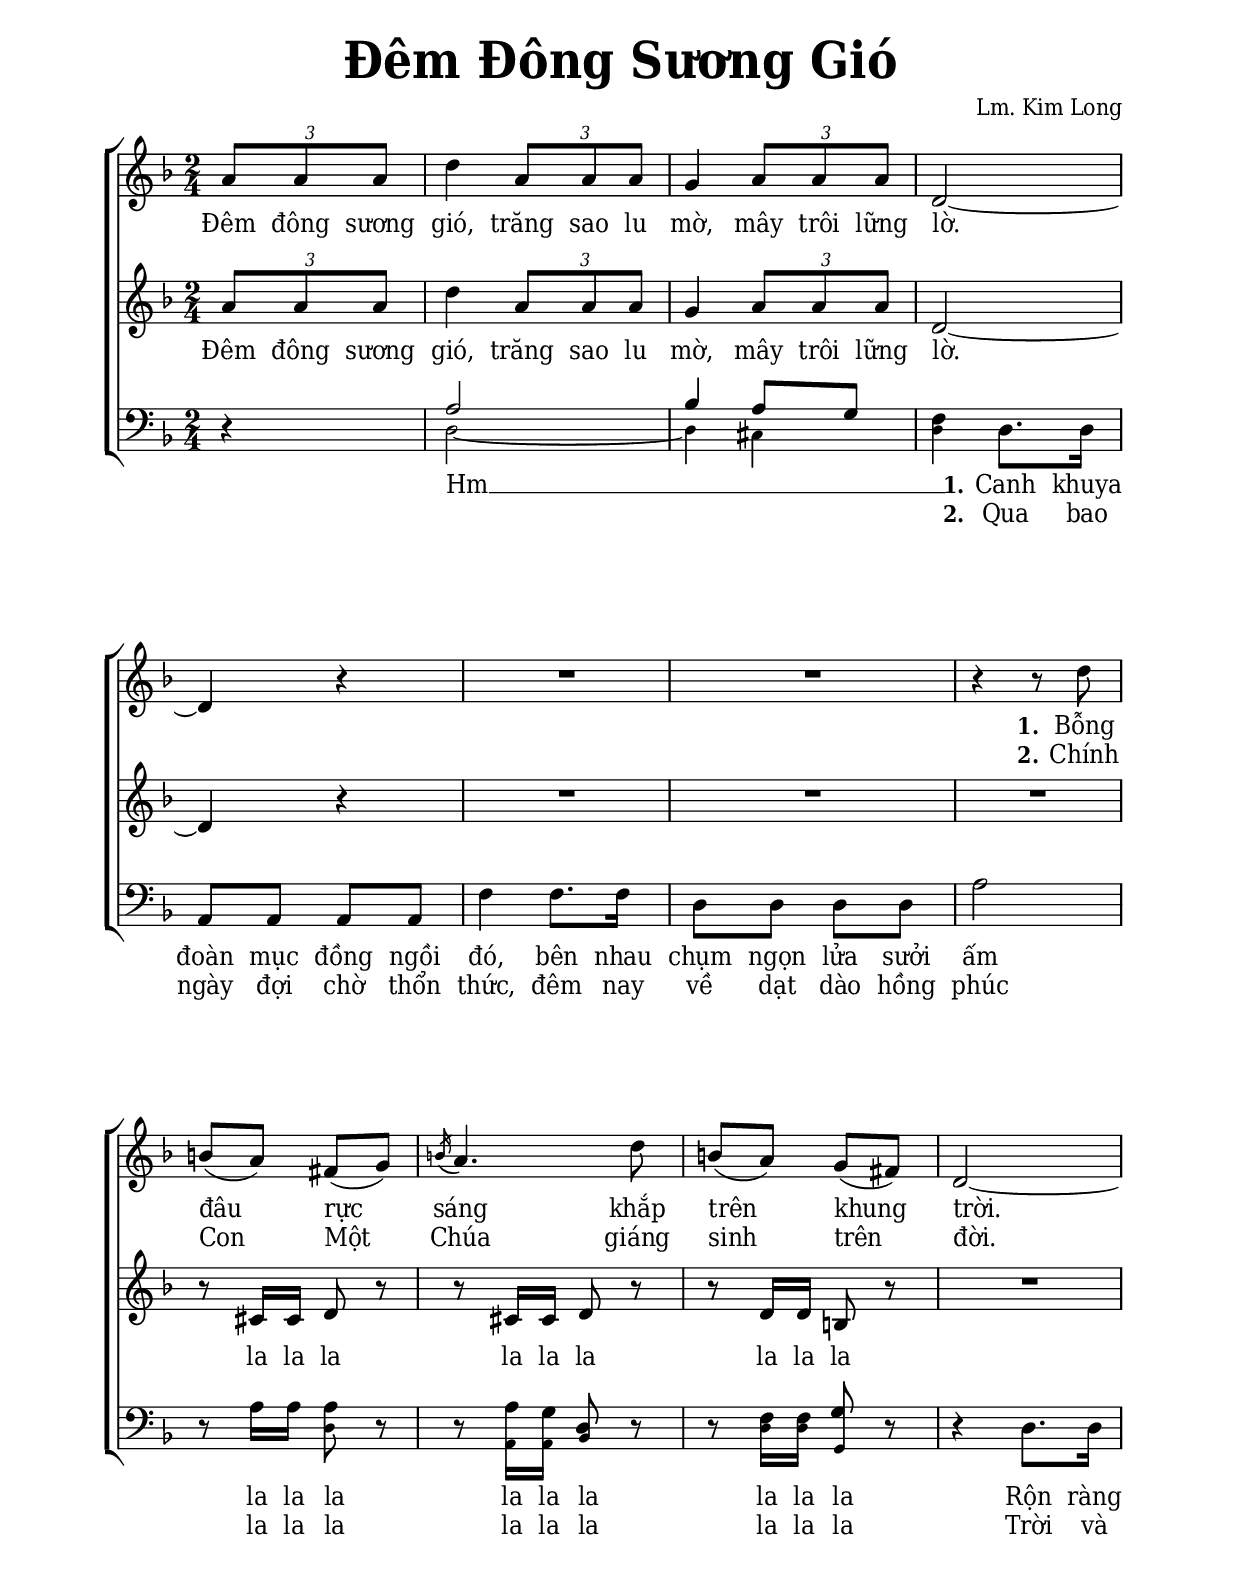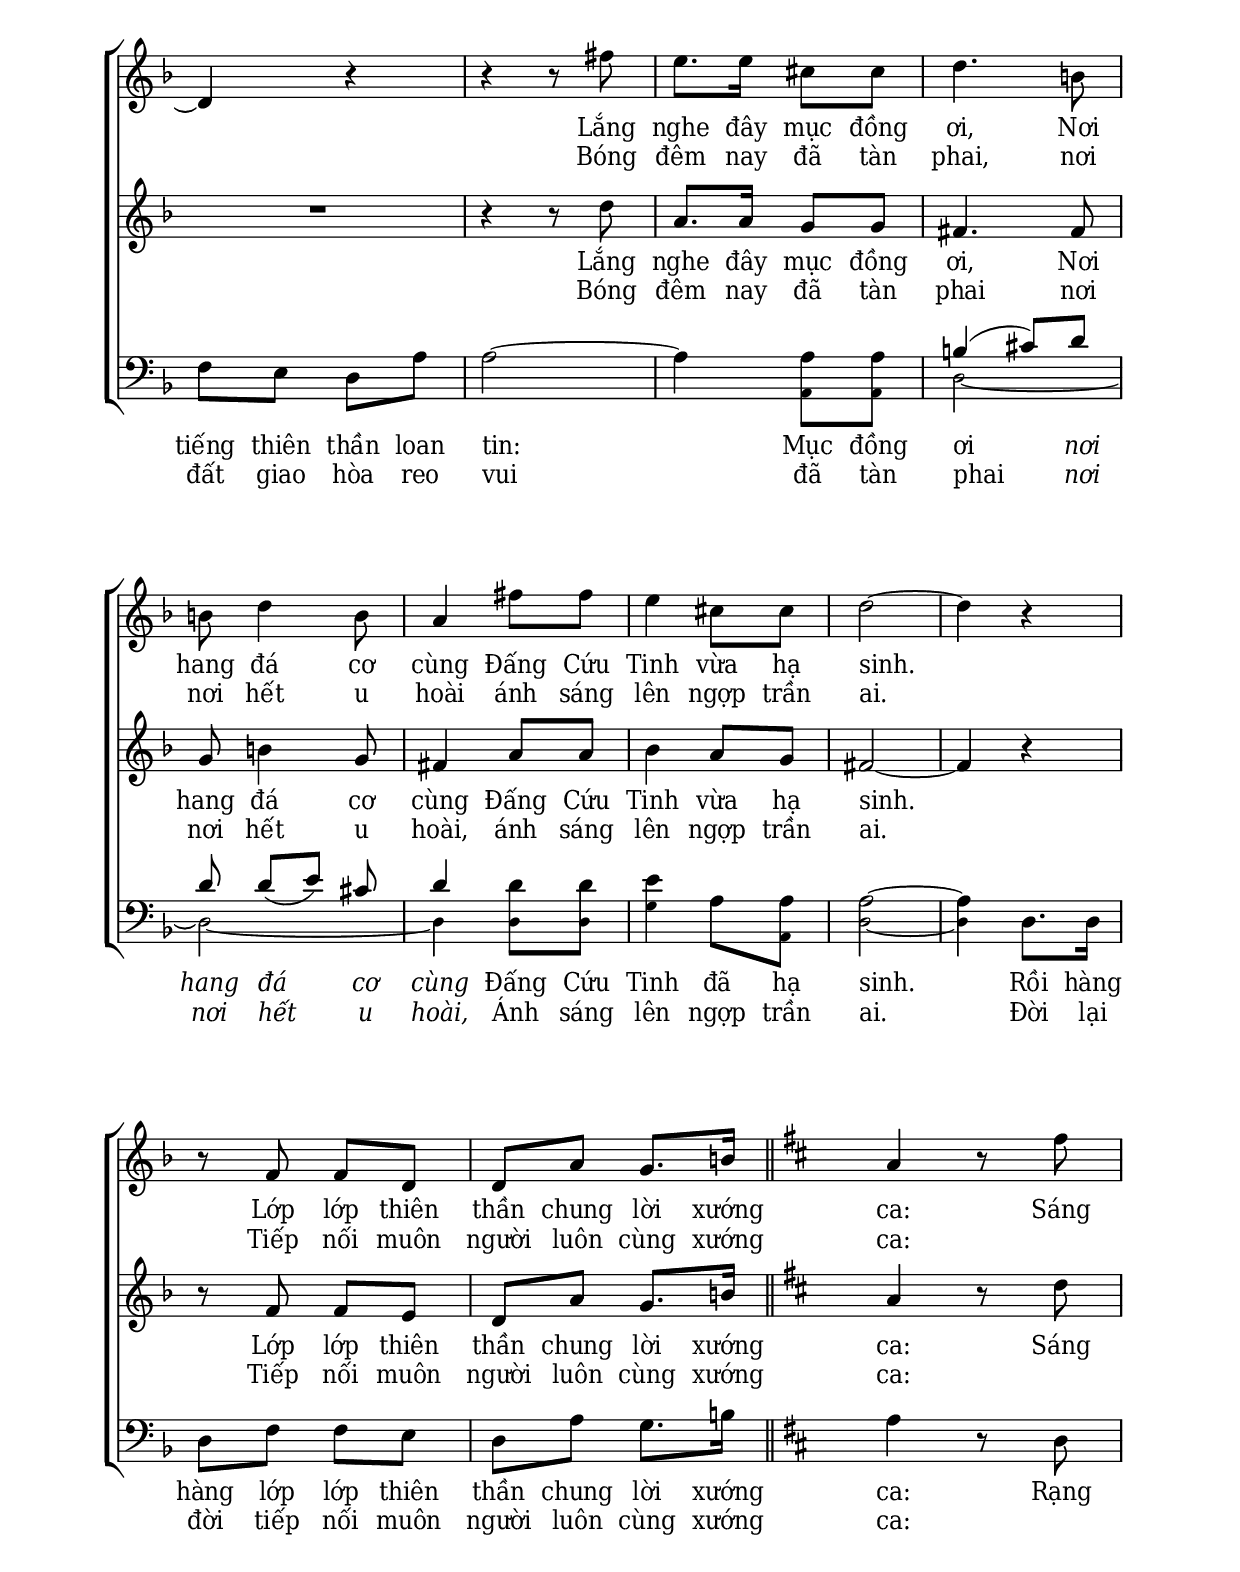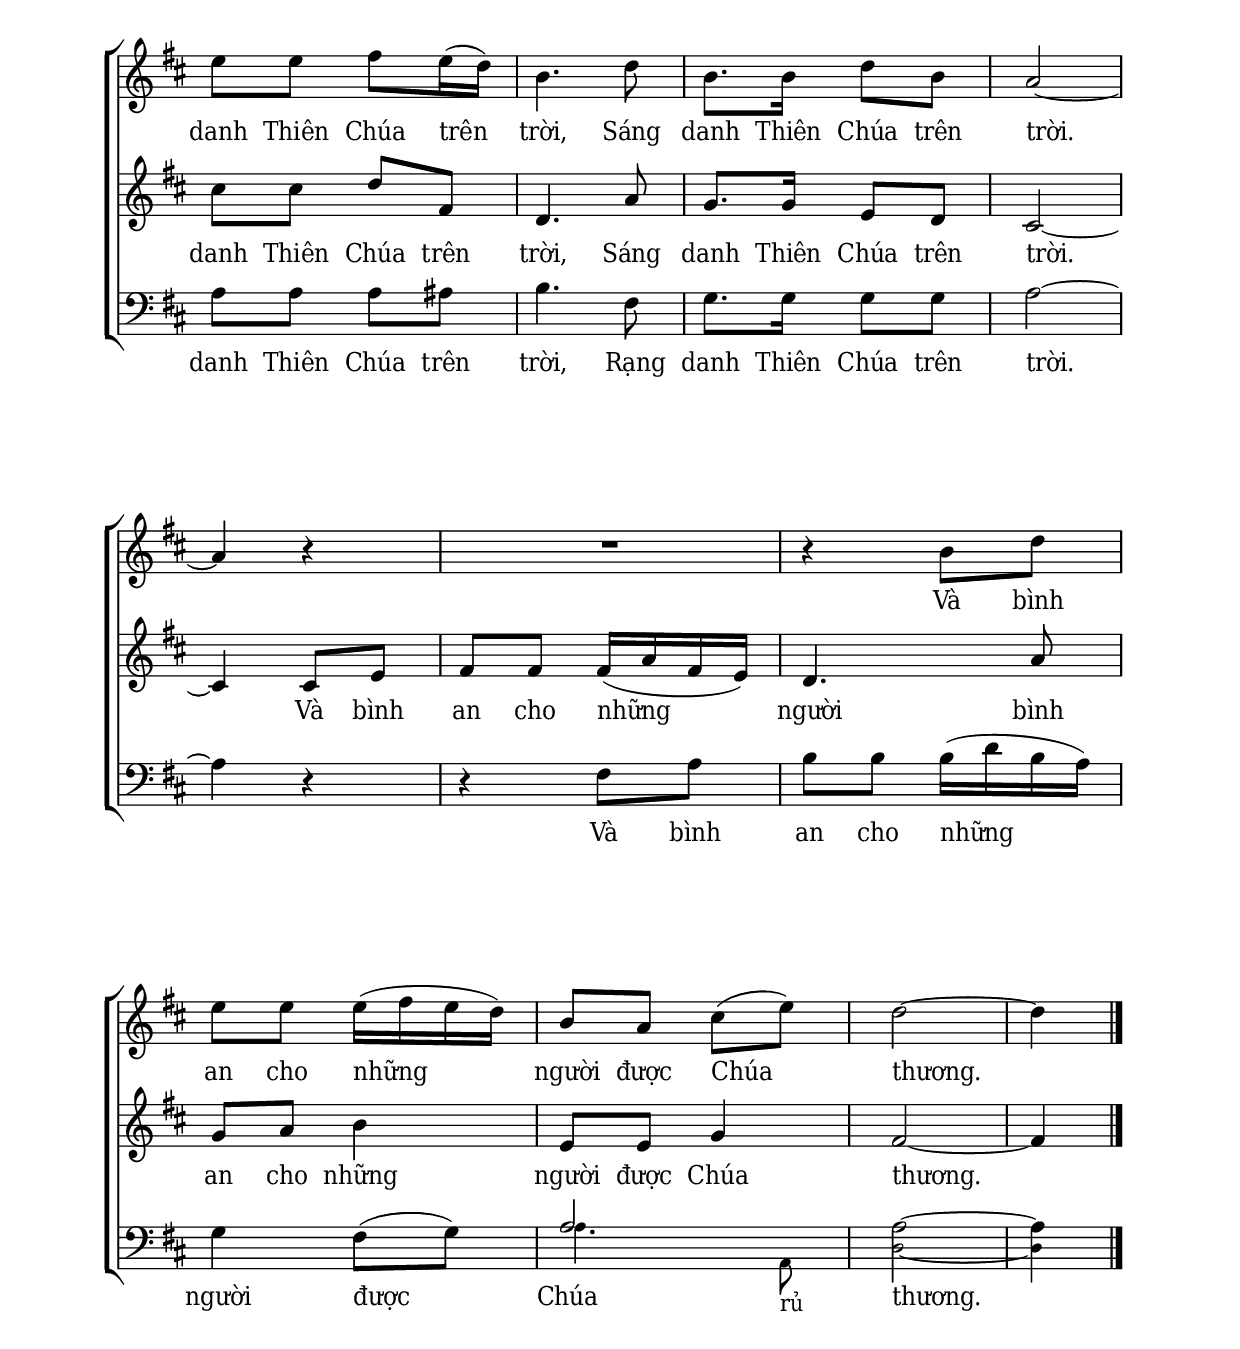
% Cài đặt chung
\version "2.22.1"
\include "english.ly"

\header {
  title = \markup { \fontsize #3 "Đêm Đông Sương Gió" }
  composer = "Lm. Kim Long"
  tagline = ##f
}

% Đổi kích thước nốt cho bè phụ
notBePhu =
#(define-music-function (font-size music) (number? ly:music?)
   (for-some-music
     (lambda (m)
       (if (music-is-of-type? m 'rhythmic-event)
           (begin
             (set! (ly:music-property m 'tweaks)
                   (cons `(font-size . ,font-size)
                         (ly:music-property m 'tweaks)))
             #t)
           #f))
     music)
   music)

% Nhạc
nhacPhienKhucSop = \relative c'' {
  \set Staff.printKeyCancellation = ##f
  \partial 4 \tuplet 3/2 { a8 a a } |
  d4 \tuplet 3/2 { a8 a a } |
  g4 \tuplet 3/2 { a8 a a } |
  d,2 ~ |
  d4 r |
  R2*2
  r4 r8 d' |
  b! (a) fs (g) |
  \slashedGrace { b!16 ( } a4.) d8 |
  b! (a) g (fs) |
  d2 ~ |
  d4 r |
  r r8 fs' |
  e8. e16 cs8 cs |
  d4. b!8 |
  b! d4 b8 |
  a4 fs'8 fs |
  e4 cs8 cs |
  d2 ~ |
  d4 r |
  r8 f, f d |
  d a' g8. b!16 \bar "||"
  
  \key d \major
  a4 r8 fs' |
  e e fs e16 (d) |
  b4. d8 |
  b8. b16 d8 b |
  a2 ~ |
  a4 r |
  R2
  r4 b8 d |
  e e e16 (fs e d) |
  b8 a cs (e) |
  d2 ~ |
  d4 \bar "|."
}

nhacPhienKhucAlto = \relative c'' {
  \set Staff.printKeyCancellation = ##f
  \tuplet 3/2 { a8 a a } |
  d4 \tuplet 3/2 { a8 a a } |
  g4 \tuplet 3/2 { a8 a a } |
  d,2 ~ |
  d4 r |
  R2*2
  R2
  r8 cs16 cs d8 r |
  r cs16 cs d8 r |
  r d16 d b!8 r |
  R2*2
  r4 r8 d' |
  a8. a16 g8 g |
  fs4. fs8 |
  g b!4 g8 |
  fs4 a8 a |
  bf4 a8 g |
  fs2 ~ |
  fs4 r |
  r8 f f e |
  d a' g8. b!16 |
  
  \key d \major
  a4 r8 d |
  cs cs d [fs,] |
  d4. a'8 |
  g8. g16 e8 d |
  cs2 ~ |
  cs4 cs8 e |
  fs fs fs16 (a fs e) |
  d4. a'8 |
  g8 a b4 |
  e,8 e g4 |
  fs2 ~ |
  fs4
}

nhacPhienKhucTenor = \relative c' {
  \set Staff.printKeyCancellation = ##f
  r4 |
  a2 |
  bf4 a8 g |
  f4 d8. d16 |
  a8 a a a |
  f'4 f8. f16 |
  d8 d d d |
  a'2 |
  r8 a16 a a8 r |
  r a16 g d8 r |
  r f16 f g8 r |
  r4 d8. d16 |
  f8 e d a' |
  a2 ~ |
  a4 a8 a |
  b!4 (cs8) d |
  d d _([e]) cs |
  d4 d8 d |
  e4 a,8 a |
  a2 ~ |
  a4 d,8. d16 |
  d8 f f e |
  d a' g8. b!16 |
  
  \key d \major
  a4 r8 d, |
  a' a a as |
  b4. fs8 |
  g8. g16 g8 g |
  a2 ~ |
  a4 r |
  r fs8 a |
  b b b16 (d b a) |
  g4 fs8 (g) |
  a2 |
  a ~ |
  a4
}

nhacPhienKhucBas = \relative c {
  \set Staff.printKeyCancellation = ##f
  r4 |
  d2 ~ |
  d4 cs |
  d d8. d16 |
  a8 a a a |
  f'4 f8. f16 |
  d8 d d d |
  a'2 |
  r8 a16 a d,8 r |
  r8 a16 a bf8 r |
  r d16 d g,8 r |
  r4 d'8. d16 |
  f8 e d a' |
  a2 ~ |
  a4 a,8 a |
  d2 ~ |
  d ~ |
  d4 d8 d |
  g4 a8 a, |
  d2 ~ |
  d4 d8. d16 |
  d8 f f e |
  d a' g8. b!16 |
  
  \key d \major
  a4 r8 d, |
  a' a a as |
  b4. fs8 |
  g8. g16 g8 g |
  a2 ~ |
  a4 r |
  r fs8 a |
  b b b16 (d b a) |
  g4 fs8 (g) |
  a4. a,8
  _\markup { "rủ" }
  |
  d2 ~ |
  d4
}

% Lời
loiPhienKhucSopMot = \lyricmode {
  Đêm đông sương gió, trăng sao lu mờ, mây trôi lững lờ.
  \set stanza = "1."
  Bỗng đâu rực sáng khắp trên khung trời.
  Lắng nghe đây mục đồng ơi,
  Nơi hang đá cơ cùng Đấng Cứu Tinh vừa hạ sinh.
  Lớp lớp thiên thần chung lời xướng ca:
  Sáng danh Thiên Chúa trên trời,
  Sáng danh Thiên Chúa trên trời.
  Và bình an cho những người được Chúa thương.
}

loiPhienKhucSopHai = \lyricmode {
  \repeat unfold 12 { _ }
  \set stanza = "2."
  Chính Con Một Chúa giáng sinh trên đời.
  Bóng đêm nay đã tàn phai,
  nơi nơi hết u hoài ánh sáng lên ngợp trần ai.
  Tiếp nối muôn người luôn cùng xướng ca:
}

loiPhienKhucAltoMot = \lyricmode {
  Đêm đông sương gió, trăng sao lu mờ, mây trôi lững lờ.
  la la la la la la la la la
  Lắng nghe đây mục đồng ơi,
  Nơi hang đá cơ cùng Đấng Cứu Tinh vừa hạ sinh.
  Lớp lớp thiên thần chung lời xướng ca:
      
  Sáng danh Thiên Chúa trên trời,
  Sáng danh Thiên Chúa trên trời.
  Và bình an cho những người
  bình an cho những người được Chúa thương.
}

loiPhienKhucAltoHai = \lyricmode {
  \repeat unfold 21 { _ }
  Bóng đêm nay đã tàn phai
  nơi nơi hết u hoài, ánh sáng lên ngợp trần ai.
  Tiếp nối muôn người luôn cùng xướng ca:
}

loiPhienKhucTenorMot = \lyricmode {
  Hm __ _ _ _ _
  \set stanza = "1."
  Canh khuya đoàn mục đồng ngồi đó, bên nhau
  chụm ngọn lửa sưởi ấm
  la la la la la la la la la
  Rộn ràng tiếng thiên thần loan tin:
  Mục đồng ơi
  \override Lyrics.LyricText.font-shape = #'italic
  nơi hang đá cơ cùng
  \revert Lyrics.LyricText.font-shape
  Đấng Cứu Tinh đã hạ sinh.
  Rồi hàng hàng lớp lớp thiên thần chung lời xướng ca:
  Rạng danh Thiên Chúa trên trời,
  Rạng danh Thiên Chúa trên trời.
  Và bình an cho những người được Chúa thương.
}

loiPhienKhucTenorHai = \lyricmode {
  \repeat unfold 5 { _ }
  \set stanza = "2."
  Qua bao ngày đợi chờ thổn thức, đêm nay về dạt dào hồng phúc
  la la la la la la la la la
  Trời và đất giao hòa reo vui
  đã tàn phai
  \override Lyrics.LyricText.font-shape = #'italic
  nơi nơi hết u hoài,
  \revert Lyrics.LyricText.font-shape
  Ánh sáng lên ngợp trần ai.
  Đời lại đời tiếp nối muôn người luôn cùng xướng ca:
}

% Dàn trang
\paper {
  #(set-paper-size "a4")
  top-margin = 20\mm
  bottom-margin = 20\mm
  left-margin = 20\mm
  right-margin = 20\mm
  indent = #0
  #(define fonts
    (make-pango-font-tree
      "Deja Vu Serif Condensed"
      "Deja Vu Serif Condensed"
      "Deja Vu Serif Condensed"
      (/ 20 20)))
  print-page-number = #f
  %page-count = #2
  %systems-per-page = 4
}

TongNhip = {
  \key f \major \time 2/4
  \set Timing.beamExceptions = #'()
  \set Timing.baseMoment = #(ly:make-moment 1/4)
}

\score {
  \new ChoirStaff <<
    \new Staff <<
      \new Voice = "beSop" {
        \clef treble \TongNhip \nhacPhienKhucSop
      }
      \new Lyrics \lyricsto beSop \loiPhienKhucSopMot
      \new Lyrics \lyricsto beSop \loiPhienKhucSopHai
    >>
    \new Staff <<
      \new Voice = "beAlto" {
        \clef treble \TongNhip \nhacPhienKhucAlto
      }
      \new Lyrics \lyricsto beAlto \loiPhienKhucAltoMot
      \new Lyrics \lyricsto beAlto \loiPhienKhucAltoHai
    >>
    \new Staff \with {
        \consists "Merge_rests_engraver"
        printPartCombineTexts = ##f
      }
      <<
        \clef "bass"
        \new Voice \TongNhip \partCombine 
        \nhacPhienKhucTenor
        \notBePhu -2 { \nhacPhienKhucBas }
      \new NullVoice = beTenor \nhacPhienKhucTenor
      \new Lyrics \lyricsto beTenor \loiPhienKhucTenorMot
      \new Lyrics \lyricsto beTenor \loiPhienKhucTenorHai
    >>
  >>
  \layout {
    \override Lyrics.LyricSpace.minimum-distance = #1.5
    \override Score.BarNumber.break-visibility = ##(#f #f #f)
    \override Score.SpacingSpanner.uniform-stretching = ##t
  }
}
